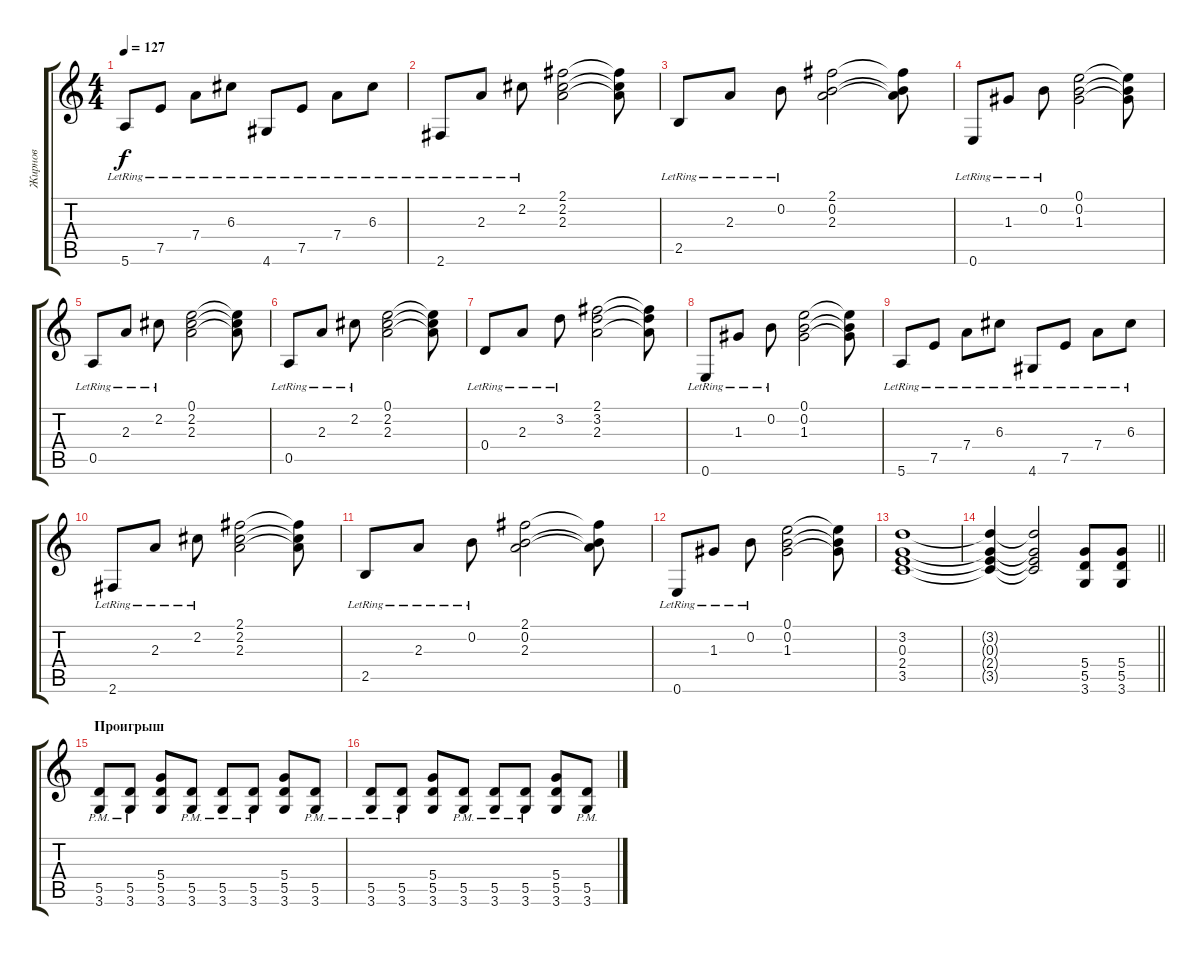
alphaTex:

\track ("Жирнов" "Жирнов") {instrument electricguitarclean}
\staff {score tabs}
\tuning (E4 B3 G3 D3 A2 E2) {hide}
\ts (4 4)
\tempo 127
\clef g2
\ks c
5.6{lr}.8{dy f} 7.5{lr}.8 7.4{lr}.8 6.3{lr}.8 4.6{lr}.8 7.5{lr}.8 7.4{lr}.8 6.3{lr}.8 |
2.6{lr}.8 2.3{lr}.8 2.2{lr}.8 (2.1 2.2 2.3).2 (2.1{t} 2.2{t} 2.3{t}).8 |
2.5{lr}.8 2.3{lr}.8 0.2{lr}.8 (2.1 0.2 2.3).2 (2.1{t} 0.2{t} 2.3{t}).8 |
0.6{lr}.8 1.3{lr}.8 0.2{lr}.8 (0.1 0.2 1.3).2 (0.1{t} 0.2{t} 1.3{t}).8 |
0.5{lr}.8 2.3{lr}.8 2.2{lr}.8 (0.1 2.2 2.3).2 (0.1{t} 2.2{t} 2.3{t}).8 |
0.5{lr}.8 2.3{lr}.8 2.2{lr}.8 (0.1 2.2 2.3).2 (0.1{t} 2.2{t} 2.3{t}).8 |
0.4{lr}.8 2.3{lr}.8 3.2{lr}.8 (2.1 3.2 2.3).2 (2.1{t} 3.2{t} 2.3{t}).8 |
0.6{lr}.8 1.3{lr}.8 0.2{lr}.8 (0.1 0.2 1.3).2 (0.1{t} 0.2{t} 1.3{t}).8 |
5.6{lr}.8 7.5{lr}.8 7.4{lr}.8 6.3{lr}.8 4.6{lr}.8 7.5{lr}.8 7.4{lr}.8 6.3{lr}.8 |
2.6{lr}.8 2.3{lr}.8 2.2{lr}.8 (2.1 2.2 2.3).2 (2.1{t} 2.2{t} 2.3{t}).8 |
2.5{lr}.8 2.3{lr}.8 0.2{lr}.8 (2.1 0.2 2.3).2 (2.1{t} 0.2{t} 2.3{t}).8 |
0.6{lr}.8 1.3{lr}.8 0.2{lr}.8 (0.1 0.2 1.3).2 (0.1{t} 0.2{t} 1.3{t}).8 |
(3.2 0.3 2.4 3.5).1 |
\barLineRight lightlight
(3.2{t} 0.3{t} 2.4{t} 3.5{t}).4 (3.2{t} 0.3{t} 2.4{t} 3.5{t}).2 (5.4 5.5 3.6).8 (5.4 5.5 3.6).8 |
\section ("" "Проигрыш")
(5.5{pm} 3.6{pm}).8 (5.5{pm} 3.6{pm}).8 (5.4 5.5 3.6).8 (5.5{pm} 3.6{pm}).8 (5.5{pm} 3.6{pm}).8 (5.5{pm} 3.6{pm}).8 (5.4 5.5 3.6).8 (5.5{pm} 3.6{pm}).8 |
(5.5{pm} 3.6{pm}).8 (5.5{pm} 3.6{pm}).8 (5.4 5.5 3.6).8 (5.5{pm} 3.6{pm}).8 (5.5{pm} 3.6{pm}).8 (5.5{pm} 3.6{pm}).8 (5.4 5.5 3.6).8 (5.5{pm} 3.6{pm}).8
